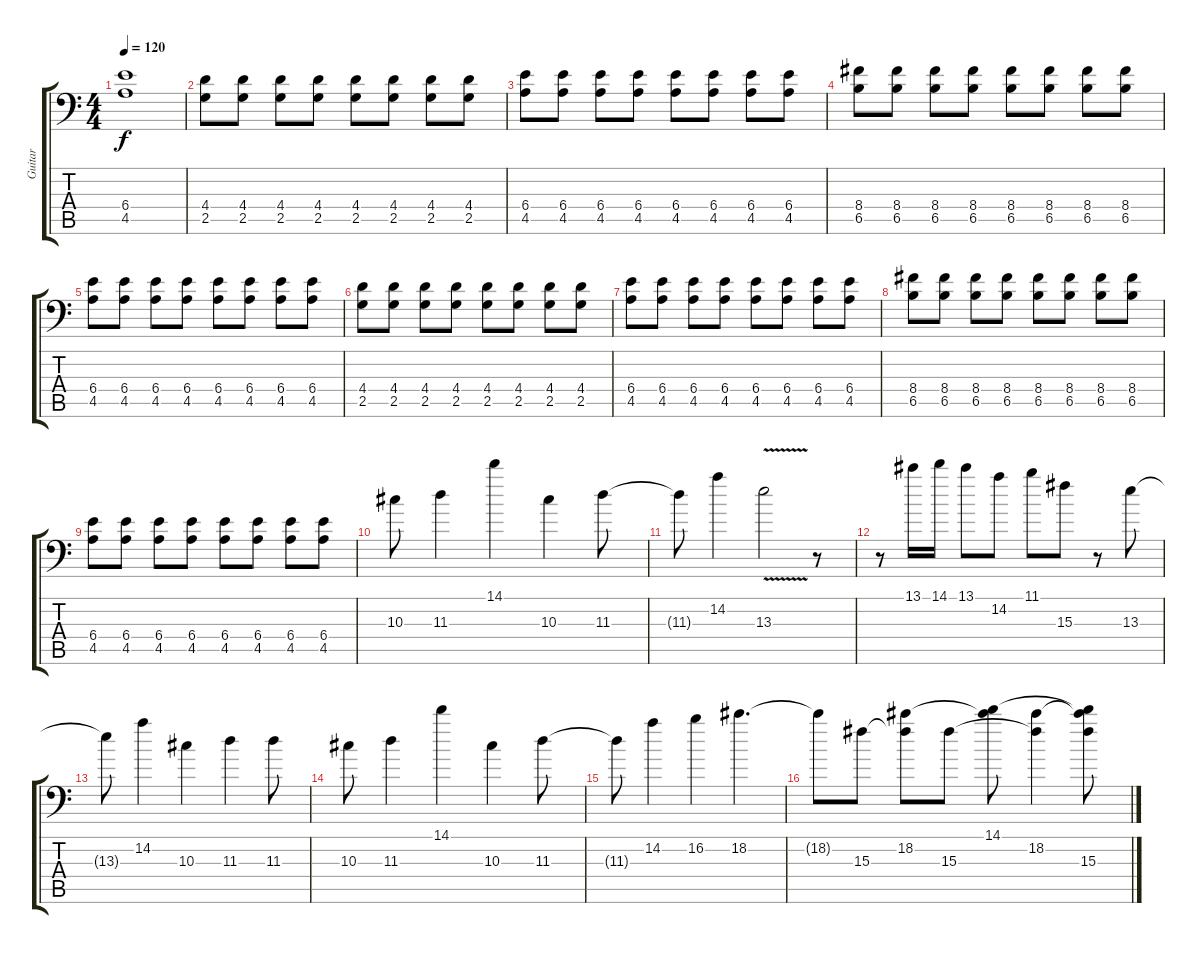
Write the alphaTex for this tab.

\track ("Guitar" "Guitar") {instrument overdrivenguitar}
\staff {score tabs}
\tuning (C4 G3 Eb3 Bb2 F2 Bb1) {hide}
\ts (4 4)
\tempo 120
\clef f4
\ks c
(6.4 4.5).1{dy f} |
(4.4 2.5).8 (4.4 2.5).8 (4.4 2.5).8 (4.4 2.5).8 (4.4 2.5).8 (4.4 2.5).8 (4.4 2.5).8 (4.4 2.5).8 |
(6.4 4.5).8 (6.4 4.5).8 (6.4 4.5).8 (6.4 4.5).8 (6.4 4.5).8 (6.4 4.5).8 (6.4 4.5).8 (6.4 4.5).8 |
(8.4 6.5).8 (8.4 6.5).8 (8.4 6.5).8 (8.4 6.5).8 (8.4 6.5).8 (8.4 6.5).8 (8.4 6.5).8 (8.4 6.5).8 |
(6.4 4.5).8 (6.4 4.5).8 (6.4 4.5).8 (6.4 4.5).8 (6.4 4.5).8 (6.4 4.5).8 (6.4 4.5).8 (6.4 4.5).8 |
(4.4 2.5).8 (4.4 2.5).8 (4.4 2.5).8 (4.4 2.5).8 (4.4 2.5).8 (4.4 2.5).8 (4.4 2.5).8 (4.4 2.5).8 |
(6.4 4.5).8 (6.4 4.5).8 (6.4 4.5).8 (6.4 4.5).8 (6.4 4.5).8 (6.4 4.5).8 (6.4 4.5).8 (6.4 4.5).8 |
(8.4 6.5).8 (8.4 6.5).8 (8.4 6.5).8 (8.4 6.5).8 (8.4 6.5).8 (8.4 6.5).8 (8.4 6.5).8 (8.4 6.5).8 |
(6.4 4.5).8 (6.4 4.5).8 (6.4 4.5).8 (6.4 4.5).8 (6.4 4.5).8 (6.4 4.5).8 (6.4 4.5).8 (6.4 4.5).8 |
10.3.8 11.3.4 14.1.4 10.3.4 11.3.8 |
11.3{t}.8 14.2.4 13.3{v}.2 r.8 |
r.8 13.1.16 14.1.16 13.1.8 14.2.8 11.1.8 15.3.8 r.8 13.3.8 |
13.3{t}.8 14.2.4 10.3.4 11.3.4 11.3.8 |
10.3.8 11.3.4 14.1.4 10.3.4 11.3.8 |
11.3{t}.8 14.2.4 16.2.4 18.2.4{d} |
18.2{t}.8 15.3.8 (18.2 15.3{t}).8 15.3.8 (14.1 18.2{t}).8 (18.2 15.3{t}).4 (14.1{t} 18.2{t} 15.3).8
